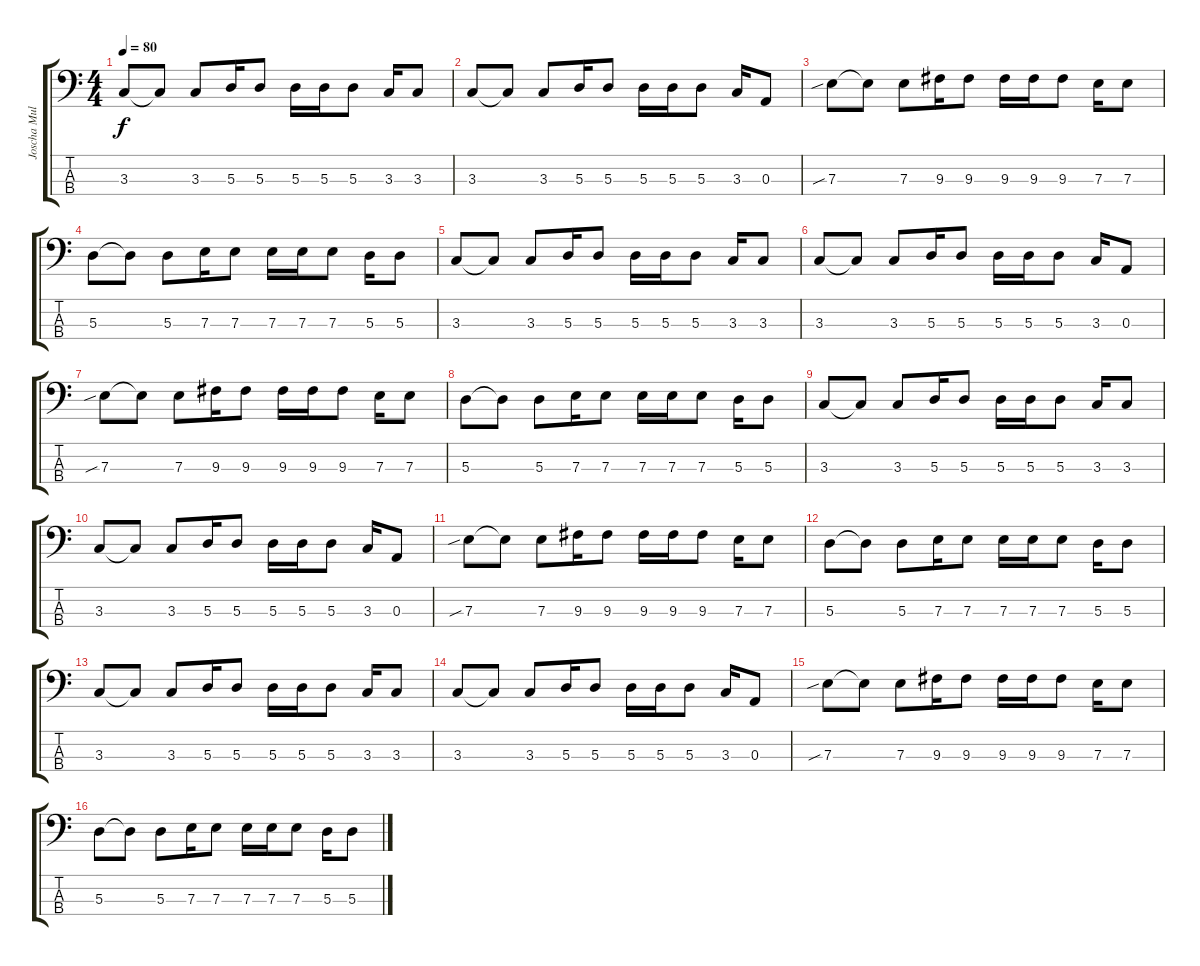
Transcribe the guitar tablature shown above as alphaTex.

\track ("Joscha Mulorz" "Joscha Mul") {instrument electricbassfinger}
\staff {score tabs}
\tuning (G2 D2 A1 E1) {hide}
\ts (4 4)
\tempo 80
\clef f4
\ks c
3.3.8{dy f} 3.3{t}.8 3.3.8 5.3.16 5.3.8 5.3.16 5.3.16 5.3.8 3.3.16 3.3.8 |
3.3.8 3.3{t}.8 3.3.8 5.3.16 5.3.8 5.3.16 5.3.16 5.3.8 3.3.16 0.3.8 |
7.3{sib}.8 7.3{t}.8 7.3.8 9.3.16 9.3.8 9.3.16 9.3.16 9.3.8 7.3.16 7.3.8 |
5.3.8 5.3{t}.8 5.3.8 7.3.16 7.3.8 7.3.16 7.3.16 7.3.8 5.3.16 5.3.8 |
3.3.8 3.3{t}.8 3.3.8 5.3.16 5.3.8 5.3.16 5.3.16 5.3.8 3.3.16 3.3.8 |
3.3.8 3.3{t}.8 3.3.8 5.3.16 5.3.8 5.3.16 5.3.16 5.3.8 3.3.16 0.3.8 |
7.3{sib}.8 7.3{t}.8 7.3.8 9.3.16 9.3.8 9.3.16 9.3.16 9.3.8 7.3.16 7.3.8 |
5.3.8 5.3{t}.8 5.3.8 7.3.16 7.3.8 7.3.16 7.3.16 7.3.8 5.3.16 5.3.8 |
3.3.8 3.3{t}.8 3.3.8 5.3.16 5.3.8 5.3.16 5.3.16 5.3.8 3.3.16 3.3.8 |
3.3.8 3.3{t}.8 3.3.8 5.3.16 5.3.8 5.3.16 5.3.16 5.3.8 3.3.16 0.3.8 |
7.3{sib}.8 7.3{t}.8 7.3.8 9.3.16 9.3.8 9.3.16 9.3.16 9.3.8 7.3.16 7.3.8 |
5.3.8 5.3{t}.8 5.3.8 7.3.16 7.3.8 7.3.16 7.3.16 7.3.8 5.3.16 5.3.8 |
3.3.8 3.3{t}.8 3.3.8 5.3.16 5.3.8 5.3.16 5.3.16 5.3.8 3.3.16 3.3.8 |
3.3.8 3.3{t}.8 3.3.8 5.3.16 5.3.8 5.3.16 5.3.16 5.3.8 3.3.16 0.3.8 |
7.3{sib}.8 7.3{t}.8 7.3.8 9.3.16 9.3.8 9.3.16 9.3.16 9.3.8 7.3.16 7.3.8 |
5.3.8 5.3{t}.8 5.3.8 7.3.16 7.3.8 7.3.16 7.3.16 7.3.8 5.3.16 5.3.8
